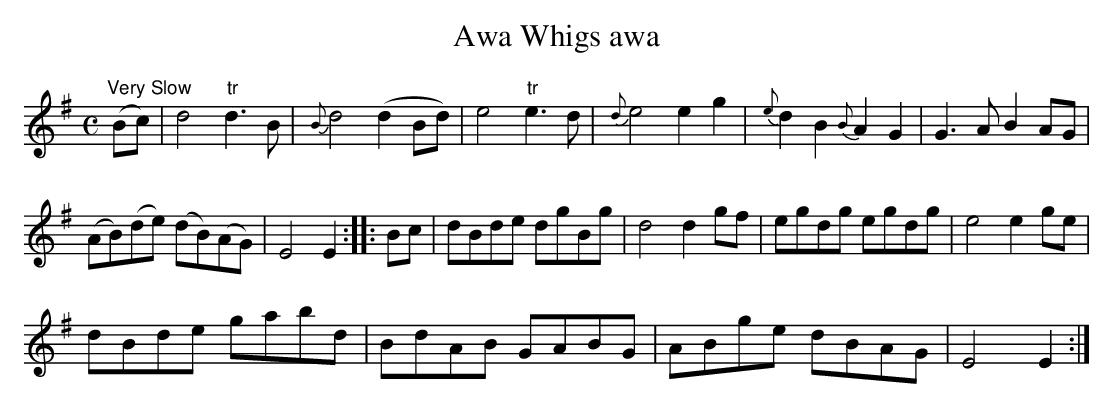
X:1
T:Awa Whigs awa
M:C
K:Emin
"Very Slow" (Bc)|\
d4 "tr"d3B| {B}d4 (d2Bd)| \
e4 "tr"e3d| {d}e4 e2g2|\
{e}d2B2 {B}A2G2| G3A B2AG|
(AB)(de) (dB)(AG)| E4 E2::\
Bc|\
dBde dgBg| d4 d2gf| egdg egdg| e4 e2ge|
dBde gabd| BdAB GABG| ABge dBAG| E4 E2:|
